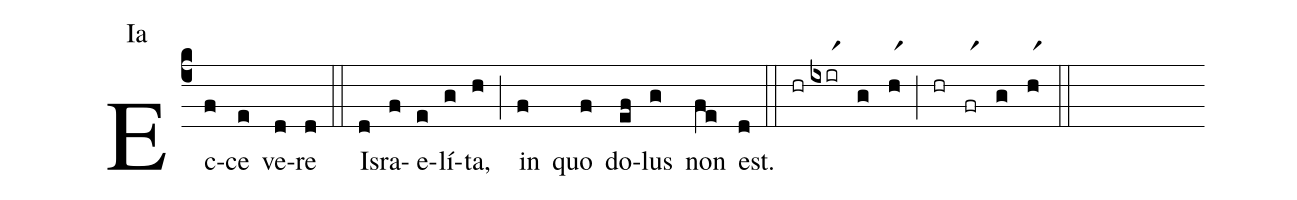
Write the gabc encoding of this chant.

annotation: Ia;
%%
(c4) Ec(f)ce(e) ve(d)re(d) (::) Is(d)ra(f)e(e)lí(g)ta,(h) (;) in(f) quo(f) do(ef)lus(g) non(fe) est.(d) (::) (hr)(ixirr1)(g)(hr1)(;)(hr)(frr1)(g)(hr1)(::)
